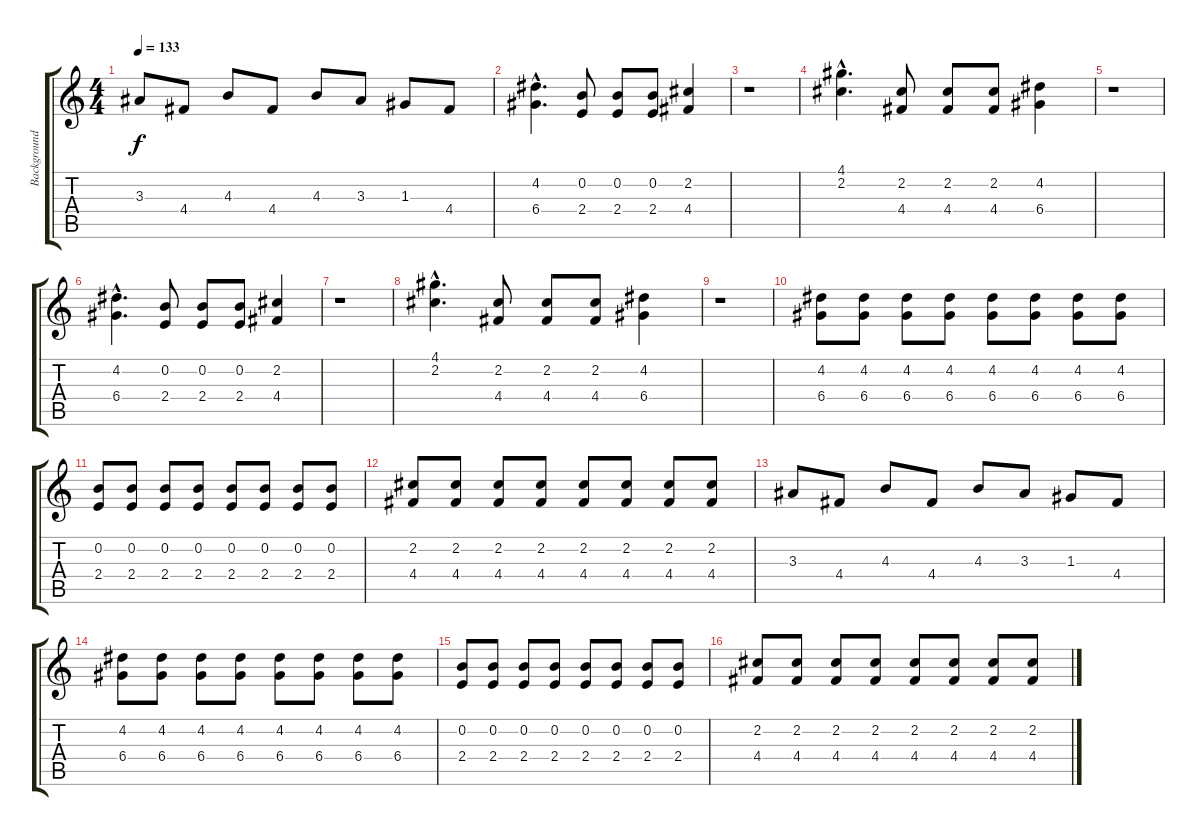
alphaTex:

\track ("Background guitar" "Background") {instrument electricguitarclean}
\staff {score tabs}
\tuning (E4 B3 G3 D3 A2 E2) {hide}
\ts (4 4)
\tempo 133
\clef g2
\ks c
3.3.8{dy f} 4.4.8 4.3.8 4.4.8 4.3.8 3.3.8 1.3.8 4.4.8 |
(4.2{hac} 6.4{hac}).4{d} (0.2 2.4).8 (0.2 2.4).8 (0.2 2.4).8 (2.2 4.4).4 |
r.1 |
(4.1{hac} 2.2{hac}).4{d} (2.2 4.4).8 (2.2 4.4).8 (2.2 4.4).8 (4.2 6.4).4 |
r.1 |
(4.2{hac} 6.4{hac}).4{d} (0.2 2.4).8 (0.2 2.4).8 (0.2 2.4).8 (2.2 4.4).4 |
r.1 |
(4.1{hac} 2.2{hac}).4{d} (2.2 4.4).8 (2.2 4.4).8 (2.2 4.4).8 (4.2 6.4).4 |
r.1 |
(4.2 6.4).8 (4.2 6.4).8 (4.2 6.4).8 (4.2 6.4).8 (4.2 6.4).8 (4.2 6.4).8 (4.2 6.4).8 (4.2 6.4).8 |
(0.2 2.4).8 (0.2 2.4).8 (0.2 2.4).8 (0.2 2.4).8 (0.2 2.4).8 (0.2 2.4).8 (0.2 2.4).8 (0.2 2.4).8 |
(2.2 4.4).8 (2.2 4.4).8 (2.2 4.4).8 (2.2 4.4).8 (2.2 4.4).8 (2.2 4.4).8 (2.2 4.4).8 (2.2 4.4).8 |
3.3.8 4.4.8 4.3.8 4.4.8 4.3.8 3.3.8 1.3.8 4.4.8 |
(4.2 6.4).8 (4.2 6.4).8 (4.2 6.4).8 (4.2 6.4).8 (4.2 6.4).8 (4.2 6.4).8 (4.2 6.4).8 (4.2 6.4).8 |
(0.2 2.4).8 (0.2 2.4).8 (0.2 2.4).8 (0.2 2.4).8 (0.2 2.4).8 (0.2 2.4).8 (0.2 2.4).8 (0.2 2.4).8 |
(2.2 4.4).8 (2.2 4.4).8 (2.2 4.4).8 (2.2 4.4).8 (2.2 4.4).8 (2.2 4.4).8 (2.2 4.4).8 (2.2 4.4).8
